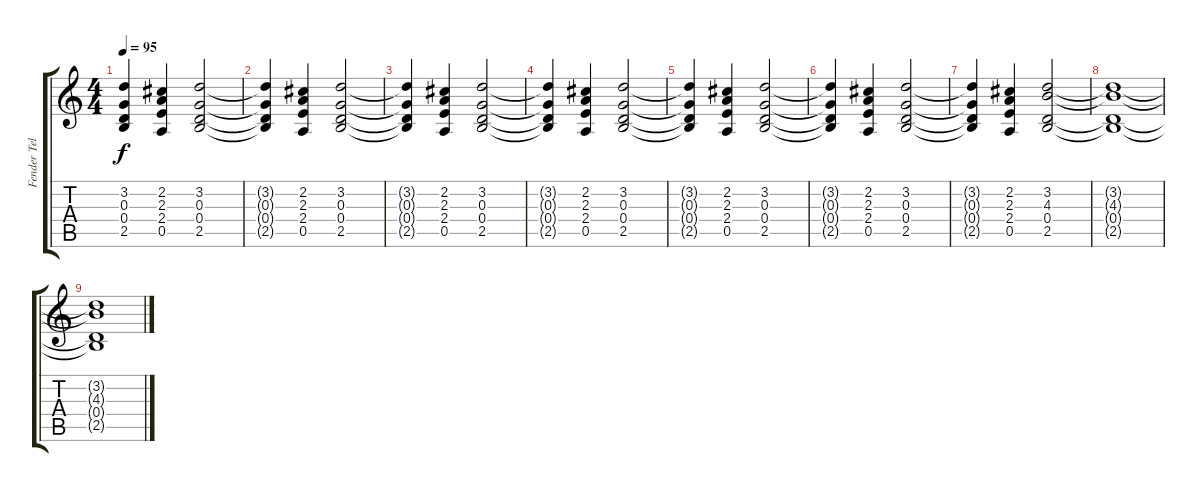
\track ("Fender Telecaster" "Fender Tel") {instrument electricguitarjazz}
\staff {score tabs}
\tuning (E4 B3 G3 D3 A2 E2) {hide}
\ts (4 4)
\tempo 95
\clef g2
\ks c
(3.2{t} 0.3{t} 0.4{t} 2.5{t}).4{dy f} (2.2 2.3 2.4 0.5).4 (3.2 0.3 0.4 2.5).2 |
(3.2{t} 0.3{t} 0.4{t} 2.5{t}).4 (2.2 2.3 2.4 0.5).4 (3.2 0.3 0.4 2.5).2 |
(3.2{t} 0.3{t} 0.4{t} 2.5{t}).4 (2.2 2.3 2.4 0.5).4 (3.2 0.3 0.4 2.5).2 |
(3.2{t} 0.3{t} 0.4{t} 2.5{t}).4 (2.2 2.3 2.4 0.5).4 (3.2 0.3 0.4 2.5).2 |
(3.2{t} 0.3{t} 0.4{t} 2.5{t}).4 (2.2 2.3 2.4 0.5).4 (3.2 0.3 0.4 2.5).2 |
(3.2{t} 0.3{t} 0.4{t} 2.5{t}).4 (2.2 2.3 2.4 0.5).4 (3.2 0.3 0.4 2.5).2 |
(3.2{t} 0.3{t} 0.4{t} 2.5{t}).4 (2.2 2.3 2.4 0.5).4 (3.2 4.3 0.4 2.5).2 |
(3.2{t} 4.3{t} 0.4{t} 2.5{t}).1 |
(3.2{t} 4.3{t} 0.4{t} 2.5{t}).1
